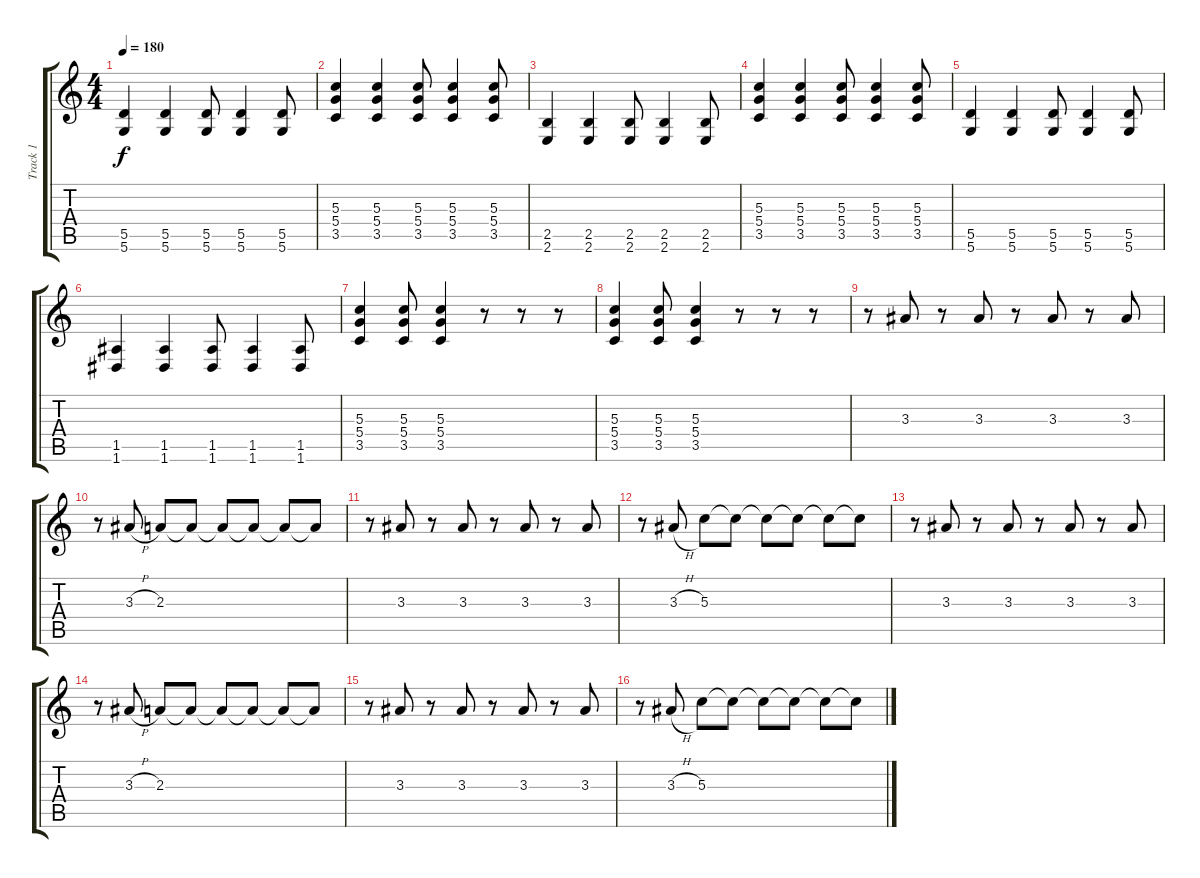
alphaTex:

\track ("Track 1" "Track 1") {instrument distortionguitar}
\staff {score tabs}
\tuning (E4 B3 G3 D3 A2 D2) {hide}
\ts (4 4)
\tempo 180
\clef g2
\ks c
(5.5 5.6).4{dy f} (5.5 5.6).4 (5.5 5.6).8 (5.5 5.6).4 (5.5 5.6).8 |
(5.3 5.4 3.5).4 (5.3 5.4 3.5).4 (5.3 5.4 3.5).8 (5.3 5.4 3.5).4 (5.3 5.4 3.5).8 |
(2.5 2.6).4 (2.5 2.6).4 (2.5 2.6).8 (2.5 2.6).4 (2.5 2.6).8 |
(5.3 5.4 3.5).4 (5.3 5.4 3.5).4 (5.3 5.4 3.5).8 (5.3 5.4 3.5).4 (5.3 5.4 3.5).8 |
(5.5 5.6).4 (5.5 5.6).4 (5.5 5.6).8 (5.5 5.6).4 (5.5 5.6).8 |
(1.5 1.6).4 (1.5 1.6).4 (1.5 1.6).8 (1.5 1.6).4 (1.5 1.6).8 |
(5.3 5.4 3.5).4 (5.3 5.4 3.5).8 (5.3 5.4 3.5).4 r.8 r.8 r.8 |
(5.3 5.4 3.5).4 (5.3 5.4 3.5).8 (5.3 5.4 3.5).4 r.8 r.8 r.8 |
r.8 3.3.8 r.8 3.3.8 r.8 3.3.8 r.8 3.3.8 |
r.8 3.3{h}.8 2.3.8 2.3{t}.8 2.3{t}.8 2.3{t}.8 2.3{t}.8 2.3{t}.8 |
r.8 3.3.8 r.8 3.3.8 r.8 3.3.8 r.8 3.3.8 |
r.8 3.3{h}.8 5.3.8 5.3{t}.8 5.3{t}.8 5.3{t}.8 5.3{t}.8 5.3{t}.8 |
r.8 3.3.8 r.8 3.3.8 r.8 3.3.8 r.8 3.3.8 |
r.8 3.3{h}.8 2.3.8 2.3{t}.8 2.3{t}.8 2.3{t}.8 2.3{t}.8 2.3{t}.8 |
r.8 3.3.8 r.8 3.3.8 r.8 3.3.8 r.8 3.3.8 |
r.8 3.3{h}.8 5.3.8 5.3{t}.8 5.3{t}.8 5.3{t}.8 5.3{t}.8 5.3{t}.8
